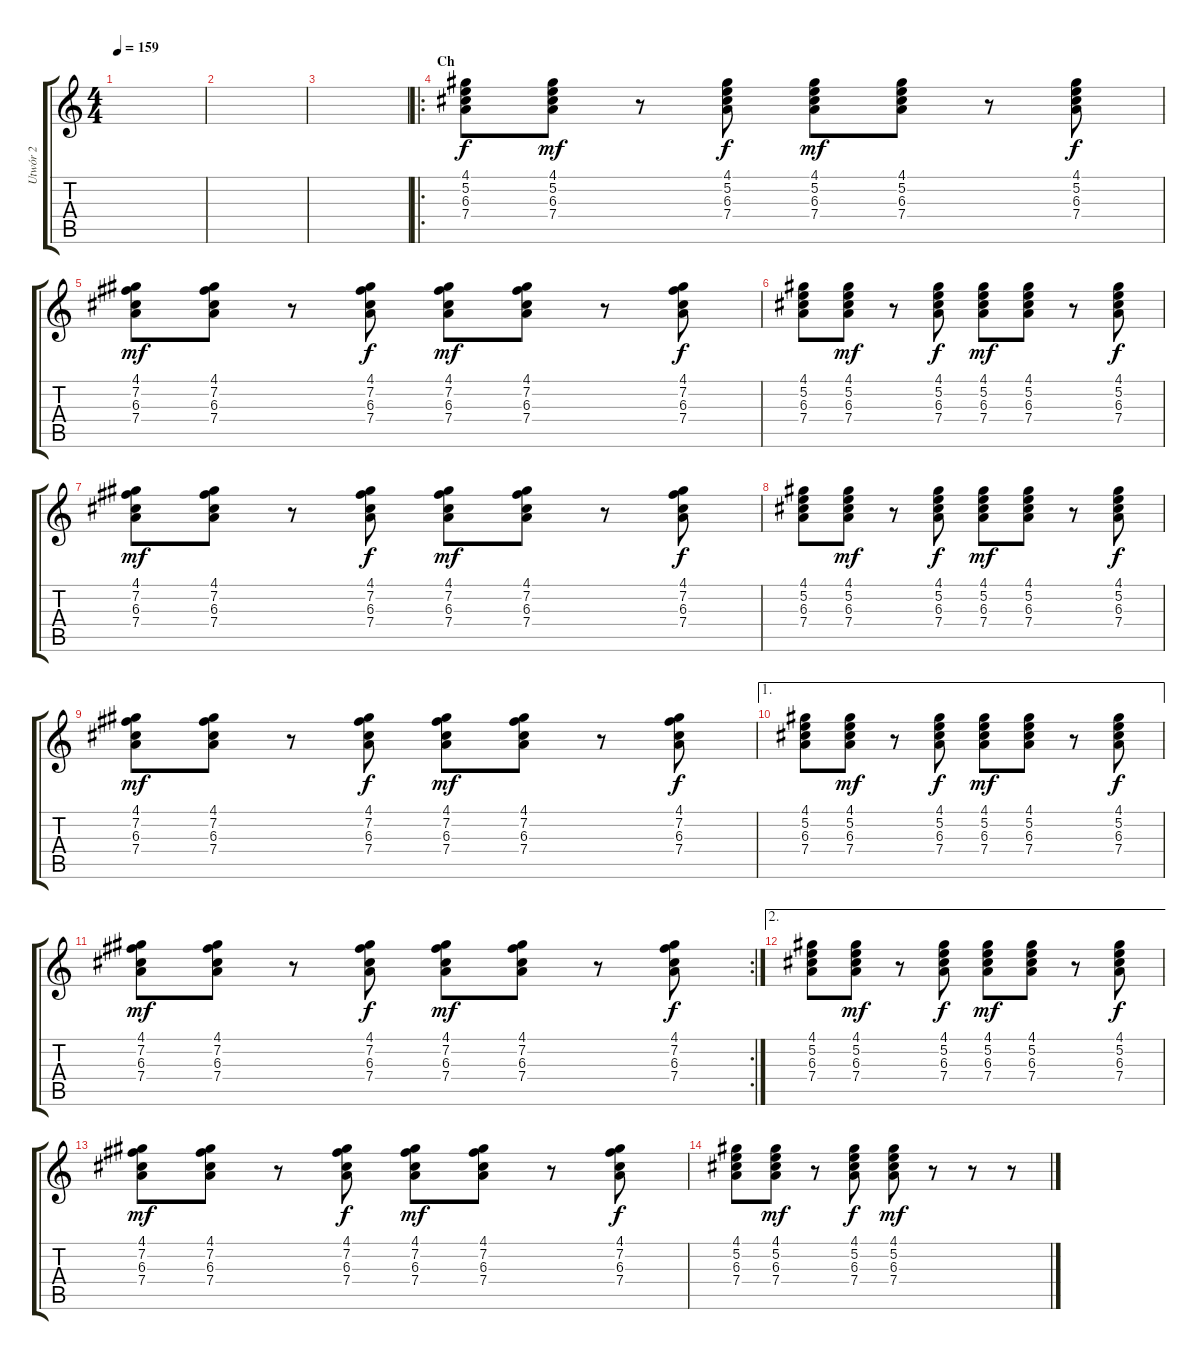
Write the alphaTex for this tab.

\track ("Utwór 2" "Utwór 2") {instrument electricguitarclean}
\staff {score tabs}
\tuning (E4 B3 G3 D3 A2 E2) {hide}
\ts (4 4)
\tempo 159
\clef g2
\ks c
|
|
|
\ro
\section ("" "Ch")
(4.1 5.2 6.3 7.4).8 (4.1 5.2 6.3 7.4).8{dy mf} r.8 (4.1 5.2 6.3 7.4).8{dy f} (4.1 5.2 6.3 7.4).8{dy mf} (4.1 5.2 6.3 7.4).8 r.8 (4.1 5.2 6.3 7.4).8{dy f} |
(4.1 7.2 6.3 7.4).8{dy mf} (4.1 7.2 6.3 7.4).8 r.8 (4.1 7.2 6.3 7.4).8{dy f} (4.1 7.2 6.3 7.4).8{dy mf} (4.1 7.2 6.3 7.4).8 r.8 (4.1 7.2 6.3 7.4).8{dy f} |
(4.1 5.2 6.3 7.4).8 (4.1 5.2 6.3 7.4).8{dy mf} r.8 (4.1 5.2 6.3 7.4).8{dy f} (4.1 5.2 6.3 7.4).8{dy mf} (4.1 5.2 6.3 7.4).8 r.8 (4.1 5.2 6.3 7.4).8{dy f} |
(4.1 7.2 6.3 7.4).8{dy mf} (4.1 7.2 6.3 7.4).8 r.8 (4.1 7.2 6.3 7.4).8{dy f} (4.1 7.2 6.3 7.4).8{dy mf} (4.1 7.2 6.3 7.4).8 r.8 (4.1 7.2 6.3 7.4).8{dy f} |
(4.1 5.2 6.3 7.4).8 (4.1 5.2 6.3 7.4).8{dy mf} r.8 (4.1 5.2 6.3 7.4).8{dy f} (4.1 5.2 6.3 7.4).8{dy mf} (4.1 5.2 6.3 7.4).8 r.8 (4.1 5.2 6.3 7.4).8{dy f} |
(4.1 7.2 6.3 7.4).8{dy mf} (4.1 7.2 6.3 7.4).8 r.8 (4.1 7.2 6.3 7.4).8{dy f} (4.1 7.2 6.3 7.4).8{dy mf} (4.1 7.2 6.3 7.4).8 r.8 (4.1 7.2 6.3 7.4).8{dy f} |
\ae 1
(4.1 5.2 6.3 7.4).8 (4.1 5.2 6.3 7.4).8{dy mf} r.8 (4.1 5.2 6.3 7.4).8{dy f} (4.1 5.2 6.3 7.4).8{dy mf} (4.1 5.2 6.3 7.4).8 r.8 (4.1 5.2 6.3 7.4).8{dy f} |
\rc 2
(4.1 7.2 6.3 7.4).8{dy mf} (4.1 7.2 6.3 7.4).8 r.8 (4.1 7.2 6.3 7.4).8{dy f} (4.1 7.2 6.3 7.4).8{dy mf} (4.1 7.2 6.3 7.4).8 r.8 (4.1 7.2 6.3 7.4).8{dy f} |
\ae 2
(4.1 5.2 6.3 7.4).8 (4.1 5.2 6.3 7.4).8{dy mf} r.8 (4.1 5.2 6.3 7.4).8{dy f} (4.1 5.2 6.3 7.4).8{dy mf} (4.1 5.2 6.3 7.4).8 r.8 (4.1 5.2 6.3 7.4).8{dy f} |
(4.1 7.2 6.3 7.4).8{dy mf} (4.1 7.2 6.3 7.4).8 r.8 (4.1 7.2 6.3 7.4).8{dy f} (4.1 7.2 6.3 7.4).8{dy mf} (4.1 7.2 6.3 7.4).8 r.8 (4.1 7.2 6.3 7.4).8{dy f} |
(4.1 5.2 6.3 7.4).8 (4.1 5.2 6.3 7.4).8{dy mf} r.8 (4.1 5.2 6.3 7.4).8{dy f} (4.1 5.2 6.3 7.4).8{dy mf} r.8 r.8 r.8
